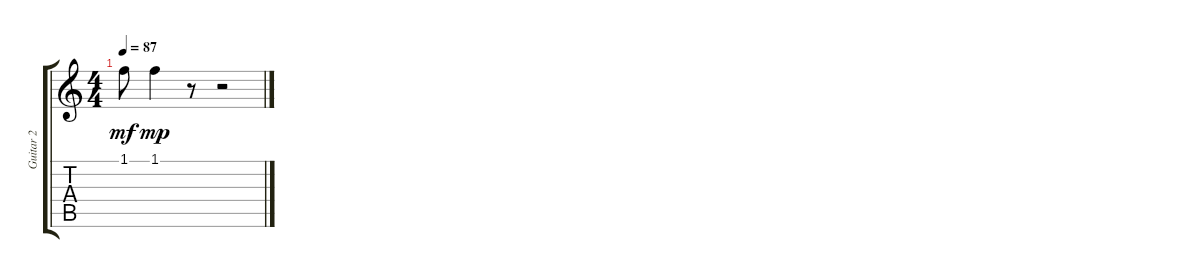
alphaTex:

\track ("Guitar 2" "Guitar 2") {instrument acousticguitarsteel}
\staff {score tabs}
\tuning (E4 B3 G3 D3 A2 E2) {hide}
\ts (4 4)
\tempo 87
\clef g2
\ks c
1.1.8{dy mf} 1.1.4{dy mp} r.8 r.2
